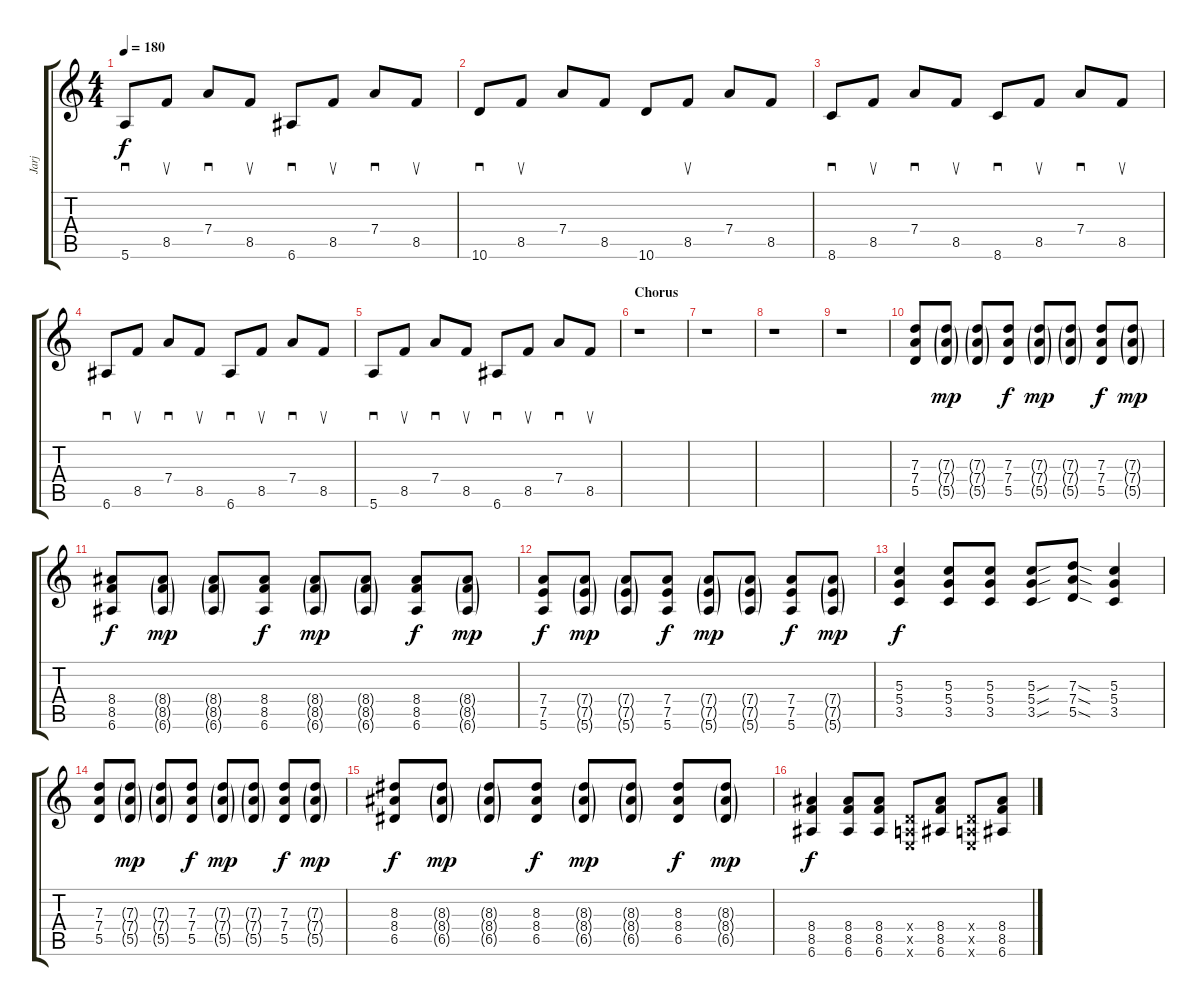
\track ("Jarj" "Jarj") {instrument distortionguitar}
\staff {score tabs}
\tuning (E4 B3 G3 D3 A2 E2) {hide}
\ts (4 4)
\tempo 180
\clef g2
\ks c
5.6.8{sd dy f} 8.5.8{su} 7.4.8{sd} 8.5.8{su} 6.6.8{sd} 8.5.8{su} 7.4.8{sd} 8.5.8{su} |
10.6.8{sd} 8.5.8{su} 7.4.8 8.5.8 10.6.8 8.5.8{su} 7.4.8 8.5.8 |
8.6.8{sd} 8.5.8{su} 7.4.8{sd} 8.5.8{su} 8.6.8{sd} 8.5.8{su} 7.4.8{sd} 8.5.8{su} |
6.6.8{sd} 8.5.8{su} 7.4.8{sd} 8.5.8{su} 6.6.8{sd} 8.5.8{su} 7.4.8{sd} 8.5.8{su} |
5.6.8{sd} 8.5.8{su} 7.4.8{sd} 8.5.8{su} 6.6.8{sd} 8.5.8{su} 7.4.8{sd} 8.5.8{su} |
\section ("" "Chorus")
r.1 |
r.1 |
r.1 |
r.1 |
(7.3 7.4 5.5).8 (7.3{g} 7.4{g} 5.5{g}).8{dy mp} (7.3{g} 7.4{g} 5.5{g}).8 (7.3 7.4 5.5).8{dy f} (7.3{g} 7.4{g} 5.5{g}).8{dy mp} (7.3{g} 7.4{g} 5.5{g}).8 (7.3 7.4 5.5).8{dy f} (7.3{g} 7.4{g} 5.5{g}).8{dy mp} |
(8.4 8.5 6.6).8{dy f} (8.4{g} 8.5{g} 6.6{g}).8{dy mp} (8.4{g} 8.5{g} 6.6{g}).8 (8.4 8.5 6.6).8{dy f} (8.4{g} 8.5{g} 6.6{g}).8{dy mp} (8.4{g} 8.5{g} 6.6{g}).8 (8.4 8.5 6.6).8{dy f} (8.4{g} 8.5{g} 6.6{g}).8{dy mp} |
(7.4 7.5 5.6).8{dy f} (7.4{g} 7.5{g} 5.6{g}).8{dy mp} (7.4{g} 7.5{g} 5.6{g}).8 (7.4 7.5 5.6).8{dy f} (7.4{g} 7.5{g} 5.6{g}).8{dy mp} (7.4{g} 7.5{g} 5.6{g}).8 (7.4 7.5 5.6).8{dy f} (7.4{g} 7.5{g} 5.6{g}).8{dy mp} |
(5.3 5.4 3.5).4{dy f} (5.3 5.4 3.5).8 (5.3 5.4 3.5).8 (5.3{sou} 5.4{sou} 3.5{sou}).8 (7.3{sod} 7.4{sod} 5.5{sod}).8 (5.3 5.4 3.5).4 |
(7.3 7.4 5.5).8 (7.3{g} 7.4{g} 5.5{g}).8{dy mp} (7.3{g} 7.4{g} 5.5{g}).8 (7.3 7.4 5.5).8{dy f} (7.3{g} 7.4{g} 5.5{g}).8{dy mp} (7.3{g} 7.4{g} 5.5{g}).8 (7.3 7.4 5.5).8{dy f} (7.3{g} 7.4{g} 5.5{g}).8{dy mp} |
(8.3 8.4 6.5).8{dy f} (8.3{g} 8.4{g} 6.5{g}).8{dy mp} (8.3{g} 8.4{g} 6.5{g}).8 (8.3 8.4 6.5).8{dy f} (8.3{g} 8.4{g} 6.5{g}).8{dy mp} (8.3{g} 8.4{g} 6.5{g}).8 (8.3 8.4 6.5).8{dy f} (8.3{g} 8.4{g} 6.5{g}).8{dy mp} |
(8.4 8.5 6.6).4{dy f} (8.4 8.5 6.6).8 (8.4 8.5 6.6).8 (0.4{x} 0.5{x} 0.6{x}).8 (8.4 8.5 6.6).8 (0.4{x} 0.5{x} 0.6{x}).8 (8.4 8.5 6.6).8
